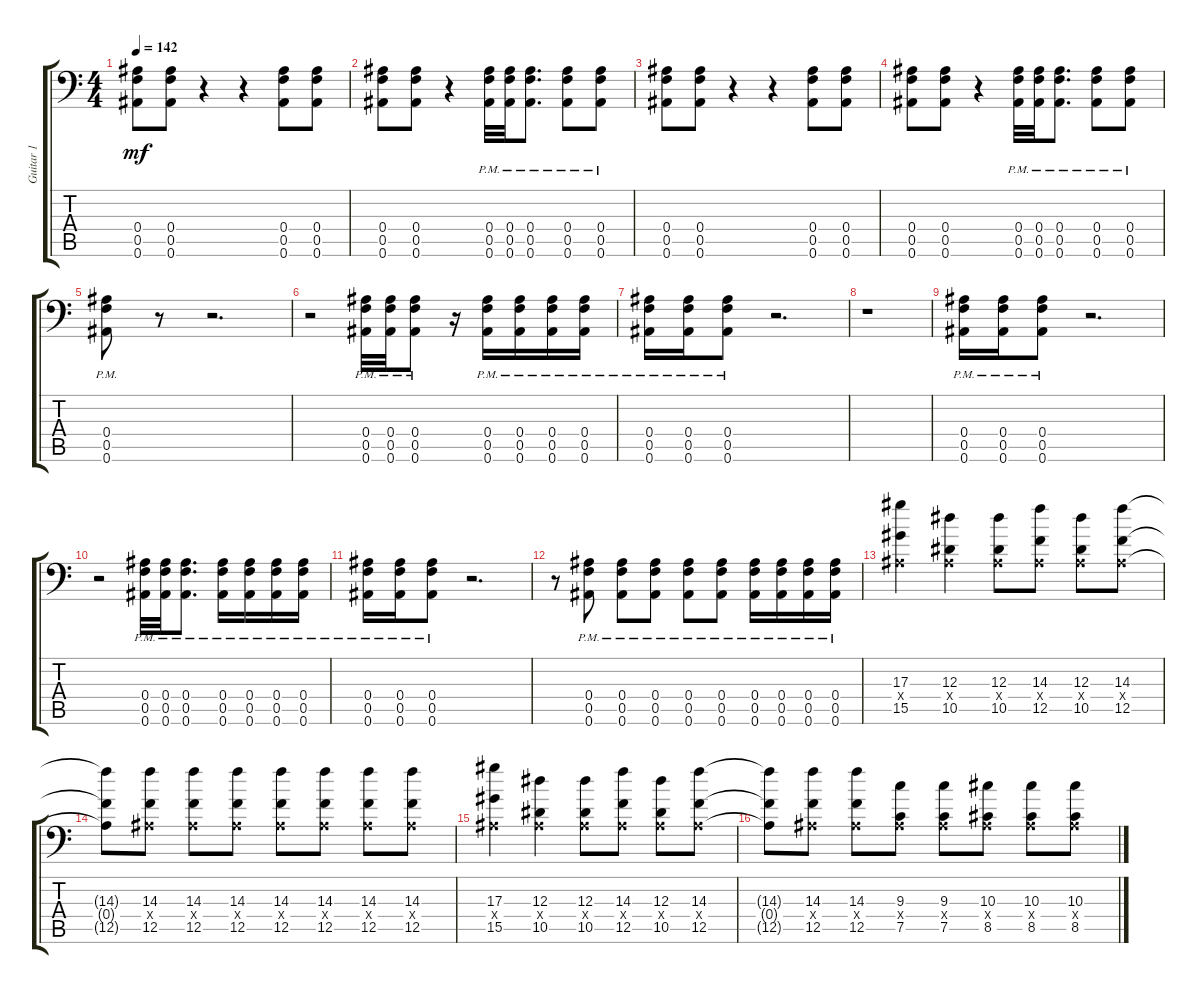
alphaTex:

\track ("Guitar 1" "Guitar 1") {instrument overdrivenguitar}
\staff {score tabs}
\tuning (C4 G3 Eb3 Bb2 F2 Bb1) {hide}
\ts (4 4)
\tempo 142
\clef f4
\ks c
(0.4 0.5 0.6).8{dy mf} (0.4 0.5 0.6).8 r.4 r.4 (0.4 0.5 0.6).8 (0.4 0.5 0.6).8 |
(0.4 0.5 0.6).8 (0.4 0.5 0.6).8 r.4 (0.4{pm} 0.5{pm} 0.6{pm}).32 (0.4{pm} 0.5{pm} 0.6{pm}).32 (0.4{pm} 0.5{pm} 0.6{pm}).8{d} (0.4{pm} 0.5{pm} 0.6{pm}).8 (0.4{pm} 0.5{pm} 0.6{pm}).8 |
(0.4 0.5 0.6).8 (0.4 0.5 0.6).8 r.4 r.4 (0.4 0.5 0.6).8 (0.4 0.5 0.6).8 |
(0.4 0.5 0.6).8 (0.4 0.5 0.6).8 r.4 (0.4{pm} 0.5{pm} 0.6{pm}).32 (0.4{pm} 0.5{pm} 0.6{pm}).32 (0.4{pm} 0.5{pm} 0.6{pm}).8{d} (0.4{pm} 0.5{pm} 0.6{pm}).8 (0.4{pm} 0.5{pm} 0.6{pm}).8 |
(0.4{pm} 0.5{pm} 0.6{pm}).8 r.8 r.2{d} |
r.2 (0.4{pm} 0.5{pm} 0.6{pm}).32 (0.4{pm} 0.5{pm} 0.6{pm}).32 (0.4{pm} 0.5{pm} 0.6{pm}).8 r.16 (0.4{pm} 0.5{pm} 0.6{pm}).16 (0.4{pm} 0.5{pm} 0.6{pm}).16 (0.4{pm} 0.5{pm} 0.6{pm}).16 (0.4{pm} 0.5{pm} 0.6{pm}).16 |
(0.4{pm} 0.5{pm} 0.6{pm}).16 (0.4{pm} 0.5{pm} 0.6{pm}).16 (0.4{pm} 0.5{pm} 0.6{pm}).8 r.2{d} |
r.1 |
(0.4{pm} 0.5{pm} 0.6{pm}).16 (0.4{pm} 0.5{pm} 0.6{pm}).16 (0.4{pm} 0.5{pm} 0.6{pm}).8 r.2{d} |
r.2 (0.4{pm} 0.5{pm} 0.6{pm}).32 (0.4{pm} 0.5{pm} 0.6{pm}).32 (0.4{pm} 0.5{pm} 0.6{pm}).8{d} (0.4{pm} 0.5{pm} 0.6{pm}).16 (0.4{pm} 0.5{pm} 0.6{pm}).16 (0.4{pm} 0.5{pm} 0.6{pm}).16 (0.4{pm} 0.5{pm} 0.6{pm}).16 |
(0.4{pm} 0.5{pm} 0.6{pm}).16 (0.4{pm} 0.5{pm} 0.6{pm}).16 (0.4{pm} 0.5{pm} 0.6{pm}).8 r.2{d} |
r.8 (0.4{pm} 0.5{pm} 0.6{pm}).8 (0.4{pm} 0.5{pm} 0.6{pm}).8 (0.4{pm} 0.5{pm} 0.6{pm}).8 (0.4{pm} 0.5{pm} 0.6{pm}).8 (0.4{pm} 0.5{pm} 0.6{pm}).8 (0.4{pm} 0.5{pm} 0.6{pm}).16 (0.4{pm} 0.5{pm} 0.6{pm}).16 (0.4{pm} 0.5{pm} 0.6{pm}).16 (0.4{pm} 0.5{pm} 0.6{pm}).16 |
(17.3 0.4{x} 15.5).4 (12.3 0.4{x} 10.5).4 (12.3 0.4{x} 10.5).8 (14.3 0.4{x} 12.5).8 (12.3 0.4{x} 10.5).8 (14.3 0.4{x} 12.5).8 |
(14.3{t} 0.4{t} 12.5{t}).8 (14.3 0.4{x} 12.5).8 (14.3 0.4{x} 12.5).8 (14.3 0.4{x} 12.5).8 (14.3 0.4{x} 12.5).8 (14.3 0.4{x} 12.5).8 (14.3 0.4{x} 12.5).8 (14.3 0.4{x} 12.5).8 |
(17.3 0.4{x} 15.5).4 (12.3 0.4{x} 10.5).4 (12.3 0.4{x} 10.5).8 (14.3 0.4{x} 12.5).8 (12.3 0.4{x} 10.5).8 (14.3 0.4{x} 12.5).8 |
(14.3{t} 0.4{t} 12.5{t}).8 (14.3 0.4{x} 12.5).8 (14.3 0.4{x} 12.5).8 (9.3 0.4{x} 7.5).8 (9.3 0.4{x} 7.5).8 (10.3 0.4{x} 8.5).8 (10.3 0.4{x} 8.5).8 (10.3 0.4{x} 8.5).8
